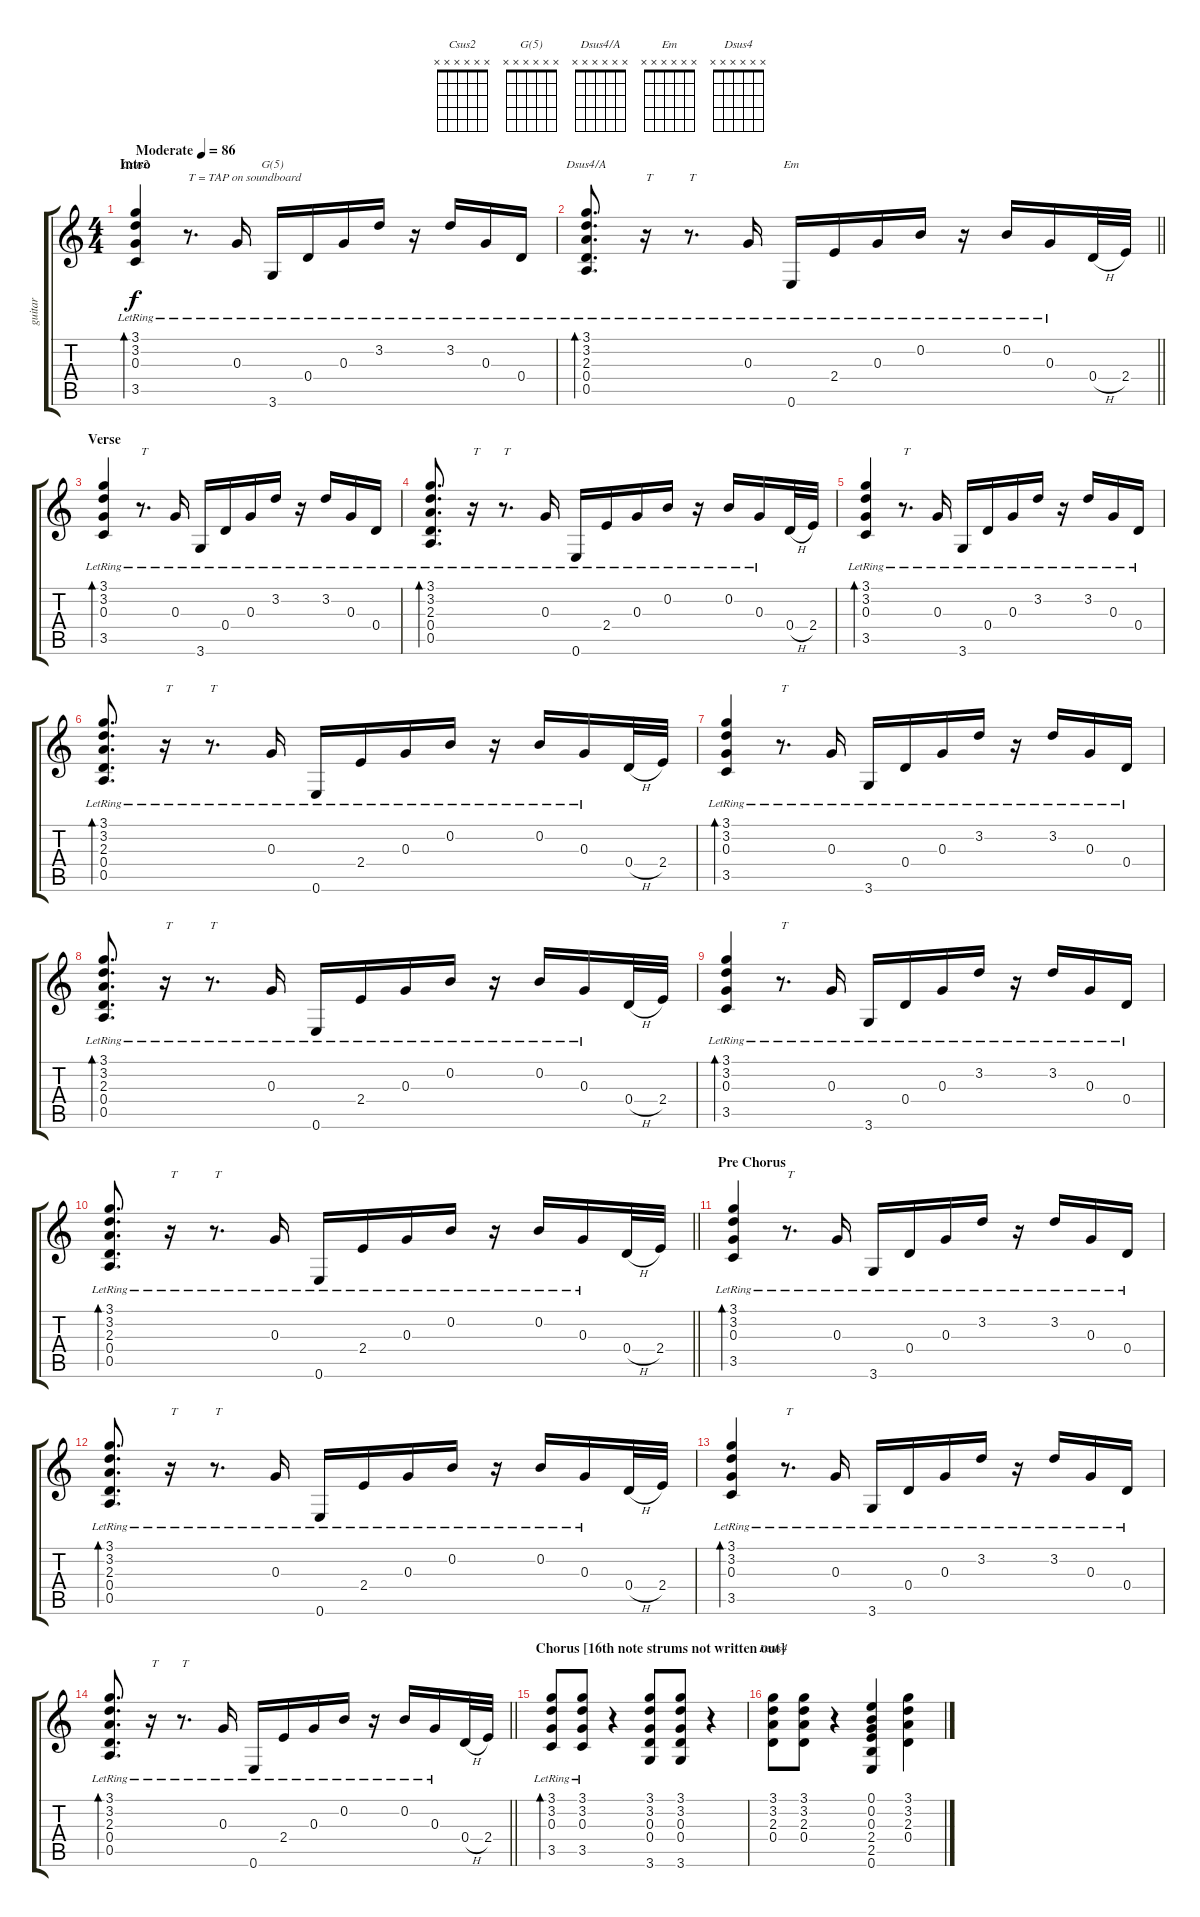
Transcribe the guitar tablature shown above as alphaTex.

\track ("guitar" "guitar") {instrument acousticguitarsteel}
\staff {score tabs}
\tuning (E4 B3 G3 D3 A2 E2) {hide}
\chord ("Csus2" x x x x x x)
\chord ("G(5)" x x x x x x)
\chord ("Dsus4/A" x x x x x x)
\chord ("Em" x x x x x x)
\chord ("Dsus4" x x x x x x)
\ts (4 4)
\section ("" "Intro")
\tempo (86 "Moderate")
\clef g2
\ks c
(3.1{lr} 3.2{lr} 0.3{lr} 3.5{lr}).4{bd 60 ch "Csus2" dy f instrument acousticguitarsteel} r.8{d txt "T = TAP on soundboard"} 0.3{lr}.16 3.6{lr}.16{ch "G(5)"} 0.4{lr}.16 0.3{lr}.16 3.2{lr}.16 r.16 3.2{lr}.16 0.3{lr}.16 0.4{lr}.16 |
\barLineRight lightlight
(3.1{lr} 3.2{lr} 2.3{lr} 0.4{lr} 0.5{lr}).8{d bd 60 ch "Dsus4/A"} r.16{txt "T"} r.8{d txt "T"} 0.3{lr}.16 0.6{lr}.16{ch "Em"} 2.4{lr}.16 0.3{lr}.16 0.2{lr}.16 r.16 0.2{lr}.16 0.3{lr}.16 0.4{h}.32 2.4.32 |
\section ("" "Verse")
(3.1{lr} 3.2{lr} 0.3{lr} 3.5{lr}).4{bd 60} r.8{d txt "T"} 0.3{lr}.16 3.6{lr}.16 0.4{lr}.16 0.3{lr}.16 3.2{lr}.16 r.16 3.2{lr}.16 0.3{lr}.16 0.4{lr}.16 |
(3.1{lr} 3.2{lr} 2.3{lr} 0.4{lr} 0.5{lr}).8{d bd 60} r.16{txt "T"} r.8{d txt "T"} 0.3{lr}.16 0.6{lr}.16 2.4{lr}.16 0.3{lr}.16 0.2{lr}.16 r.16 0.2{lr}.16 0.3{lr}.16 0.4{h}.32 2.4.32 |
(3.1{lr} 3.2{lr} 0.3{lr} 3.5{lr}).4{bd 60} r.8{d txt "T"} 0.3{lr}.16 3.6{lr}.16 0.4{lr}.16 0.3{lr}.16 3.2{lr}.16 r.16 3.2{lr}.16 0.3{lr}.16 0.4{lr}.16 |
(3.1{lr} 3.2{lr} 2.3{lr} 0.4{lr} 0.5{lr}).8{d bd 60} r.16{txt "T"} r.8{d txt "T"} 0.3{lr}.16 0.6{lr}.16 2.4{lr}.16 0.3{lr}.16 0.2{lr}.16 r.16 0.2{lr}.16 0.3{lr}.16 0.4{h}.32 2.4.32 |
(3.1{lr} 3.2{lr} 0.3{lr} 3.5{lr}).4{bd 60} r.8{d txt "T"} 0.3{lr}.16 3.6{lr}.16 0.4{lr}.16 0.3{lr}.16 3.2{lr}.16 r.16 3.2{lr}.16 0.3{lr}.16 0.4{lr}.16 |
(3.1{lr} 3.2{lr} 2.3{lr} 0.4{lr} 0.5{lr}).8{d bd 60} r.16{txt "T"} r.8{d txt "T"} 0.3{lr}.16 0.6{lr}.16 2.4{lr}.16 0.3{lr}.16 0.2{lr}.16 r.16 0.2{lr}.16 0.3{lr}.16 0.4{h}.32 2.4.32 |
(3.1{lr} 3.2{lr} 0.3{lr} 3.5{lr}).4{bd 60} r.8{d txt "T"} 0.3{lr}.16 3.6{lr}.16 0.4{lr}.16 0.3{lr}.16 3.2{lr}.16 r.16 3.2{lr}.16 0.3{lr}.16 0.4{lr}.16 |
\barLineRight lightlight
(3.1{lr} 3.2{lr} 2.3{lr} 0.4{lr} 0.5{lr}).8{d bd 60} r.16{txt "T"} r.8{d txt "T"} 0.3{lr}.16 0.6{lr}.16 2.4{lr}.16 0.3{lr}.16 0.2{lr}.16 r.16 0.2{lr}.16 0.3{lr}.16 0.4{h}.32 2.4.32 |
\section ("" "Pre Chorus")
(3.1{lr} 3.2{lr} 0.3{lr} 3.5{lr}).4{bd 60} r.8{d txt "T"} 0.3{lr}.16 3.6{lr}.16 0.4{lr}.16 0.3{lr}.16 3.2{lr}.16 r.16 3.2{lr}.16 0.3{lr}.16 0.4{lr}.16 |
(3.1{lr} 3.2{lr} 2.3{lr} 0.4{lr} 0.5{lr}).8{d bd 60} r.16{txt "T"} r.8{d txt "T"} 0.3{lr}.16 0.6{lr}.16 2.4{lr}.16 0.3{lr}.16 0.2{lr}.16 r.16 0.2{lr}.16 0.3{lr}.16 0.4{h}.32 2.4.32 |
(3.1{lr} 3.2{lr} 0.3{lr} 3.5{lr}).4{bd 60} r.8{d txt "T"} 0.3{lr}.16 3.6{lr}.16 0.4{lr}.16 0.3{lr}.16 3.2{lr}.16 r.16 3.2{lr}.16 0.3{lr}.16 0.4{lr}.16 |
\barLineRight lightlight
(3.1{lr} 3.2{lr} 2.3{lr} 0.4{lr} 0.5{lr}).8{d bd 60} r.16{txt "T"} r.8{d txt "T"} 0.3{lr}.16 0.6{lr}.16 2.4{lr}.16 0.3{lr}.16 0.2{lr}.16 r.16 0.2{lr}.16 0.3{lr}.16 0.4{h}.32 2.4.32 |
\section ("" "Chorus [16th note strums not written out]")
(3.1{lr} 3.2{lr} 0.3{lr} 3.5{lr}).8{bd 60} (3.1{lr} 3.2{lr} 0.3{lr} 3.5{lr}).8 r.4 (3.1 3.2 0.3 0.4 3.6).8 (3.1 3.2 0.3 0.4 3.6).8 r.4 |
(3.1 3.2 2.3 0.4).8{ch "Dsus4"} (3.1 3.2 2.3 0.4).8 r.4 (0.1 0.2 0.3 2.4 2.5 0.6).4 (3.1 3.2 2.3 0.4).4
